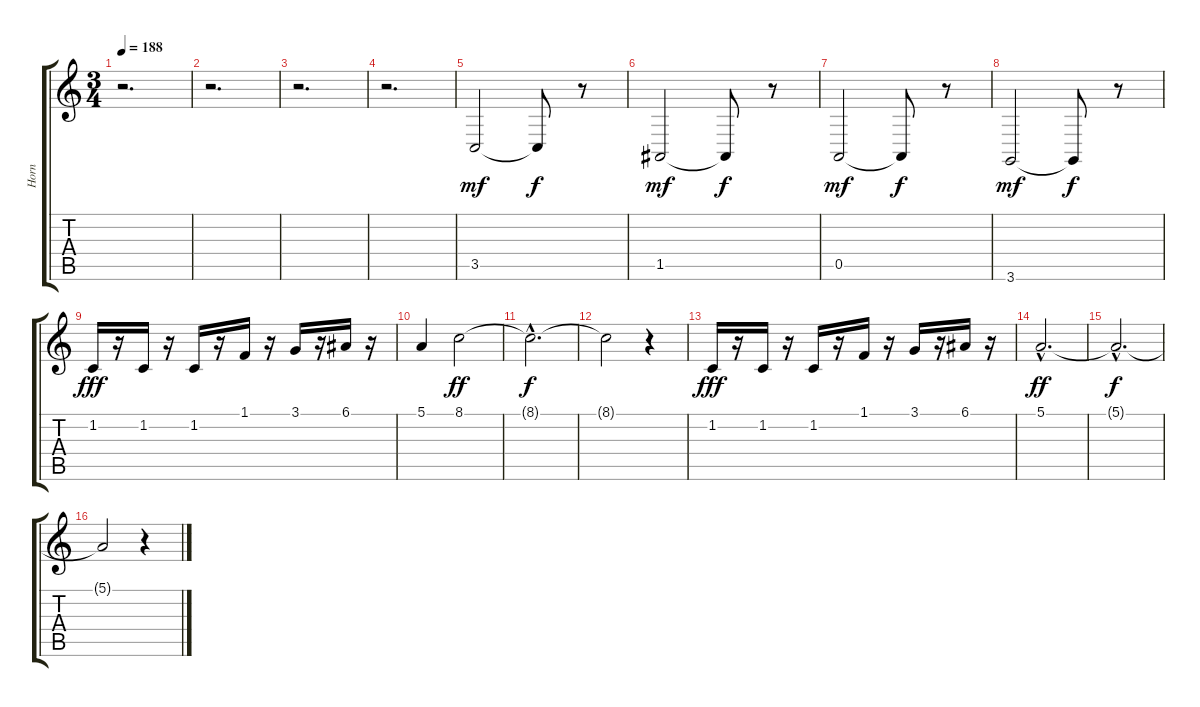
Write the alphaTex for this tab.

\track ("Horn" "Horn") {instrument frenchhorn}
\staff {score tabs}
\tuning (E4 B3 G3 D3 A2 E2) {hide}
\ts (3 4)
\tempo 188
\clef g2
\ks c
r.2{d dy f} |
r.2{d} |
r.2{d} |
r.2{d} |
3.5.2{dy mf} 3.5{t}.8{dy f} r.8 |
1.5.2{dy mf} 1.5{t}.8{dy f} r.8 |
0.5.2{dy mf} 0.5{t}.8{dy f} r.8 |
3.6.2{dy mf} 3.6{t}.8{dy f} r.8 |
1.2.16{dy fff} r.16 1.2.16 r.16 1.2.16 r.16 1.1.16 r.16 3.1.16 r.16 6.1.16 r.16 |
5.1.4 8.1.2{dy ff} |
8.1{hac t}.2{d dy f} |
8.1{t}.2 r.4 |
1.2.16{dy fff} r.16 1.2.16 r.16 1.2.16 r.16 1.1.16 r.16 3.1.16 r.16 6.1.16 r.16 |
5.1{hac}.2{d dy ff} |
5.1{hac t}.2{d dy f} |
5.1{t}.2 r.4
